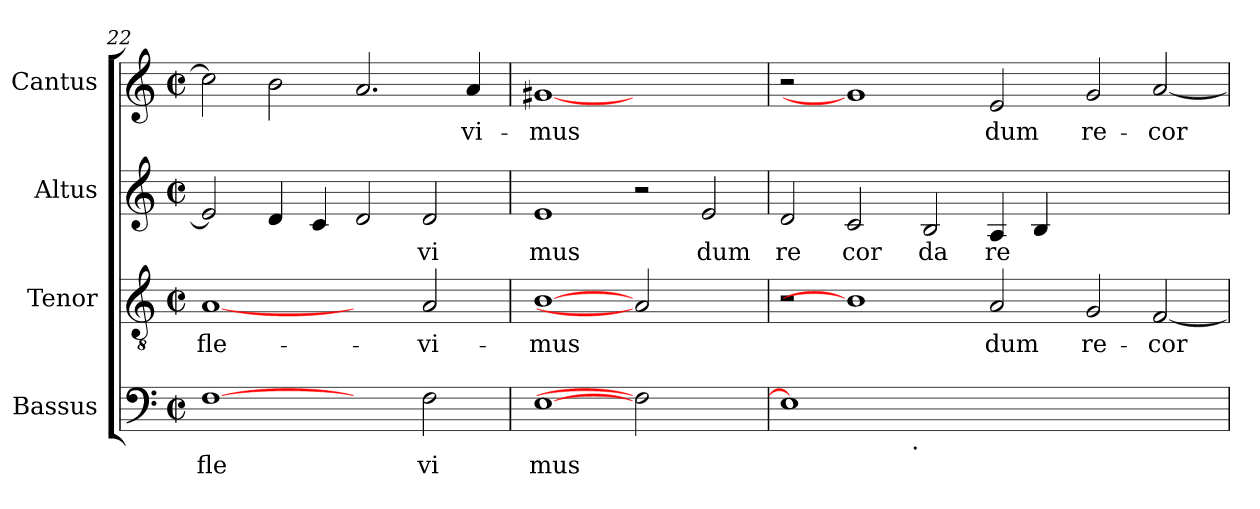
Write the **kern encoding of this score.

**kern	**text	**kern	**text	**kern	**text	**kern	**text
*part4	*part4	*part3	*part3	*part2	*part2	*part1	*part1
*staff4	*staff4	*staff3	*staff3	*staff2	*staff2	*staff1	*staff1
*I"Bassus	*	*I"Tenor	*	*I"Altus	*	*I"Cantus	*
*clefF4	*	*clefGv2	*	*clefG2	*	*clefG2	*
*M2/2	*	*M2/2	*	*M2/2	*	*M2/2	*
*met(c|)	*	*met(c|)	*	*met(c|)	*	*met(c|)	*
=22	=22	=22	=22	=22	=22	=22	=22
!	!LO:LY:b:cj	!	!LO:LY:b:cj	!	!	!	!
[1F	fle	[1A	fle-	2e/]	.	2cc\]	.
.	.	.	.	4d/	.	2b\	.
.	.	.	.	4c/	.	.	.
2ryy	.	2ryy	.	2d/	.	2.a/	.
!	!LO:LY:b:cj	!	!LO:LY:b:cj	!	!LO:LY:b:cj	!	!
2F\	vi	2A/	-vi-	2d/	vi	.	.
!	!	!	!	!	!	!	!LO:LY:b:cj
.	.	.	.	.	.	4a/	-vi-
=23	=23	=23	=23	=23	=23	=23	=23
!	!LO:LY:b:cj	!	!LO:LY:b:cj	!	!LO:LY:b:cj	!	!LO:LY:b:cj
[1E	mus	[1B	-mus	1e	mus	[1g#X	-mus
2F]	.	2A]	.	2r	.	1ryy	.
!	!	!	!	!	!LO:LY:b:cj	!	!
2ryy	.	2ryy	.	2e/	dum	.	.
=24	=24	=24	=24	=24	=24	=24	=24
!	!	!	!	!	!LO:LY:b:cj	!	!
*^	*	*	*	*	*	*	*
1E]	2ryy	.	2r	.	2d/	re	2r	.
!	!	!	!	!	!	!LO:LY:b:cj	!	!
.	4...ryy	.	1B]	.	2c/	cor	1g#]	.
!	!LO:TX:b:t=.	!	!	!	!	!	!	!
.	1ryy	.	.	.	.	.	.	.
!	!	!	!	!	!	!LO:LY:b:cj	!	!
0ryy	.	.	.	.	2B/	da	.	.
!	!	!	!	!LO:LY:b:cj	!	!LO:LY:b:cj	!	!LO:LY:b:cj
.	.	.	2A/	dum	4A/	re	2e/	dum
.	.	.	.	.	4B/	.	.	.
.	1ryy	.	.	.	.	.	.	.
!	!	!	!	!LO:LY:b:cj	!	!	!	!LO:LY:b:cj
.	.	.	2G/	re-	1ryy	.	2g/	re-
!	!	!	!	!LO:LY:b	!	!	!	!LO:LY:b
.	.	.	[<2F/	-cor-	.	.	[<2a/	-cor-
.	32ryy	.	.	.	.	.	.	.
*v	*v	*	*	*	*	*	*	*
=	=	=	=	=	=	=	=
*-	*-	*-	*-	*-	*-	*-	*-
